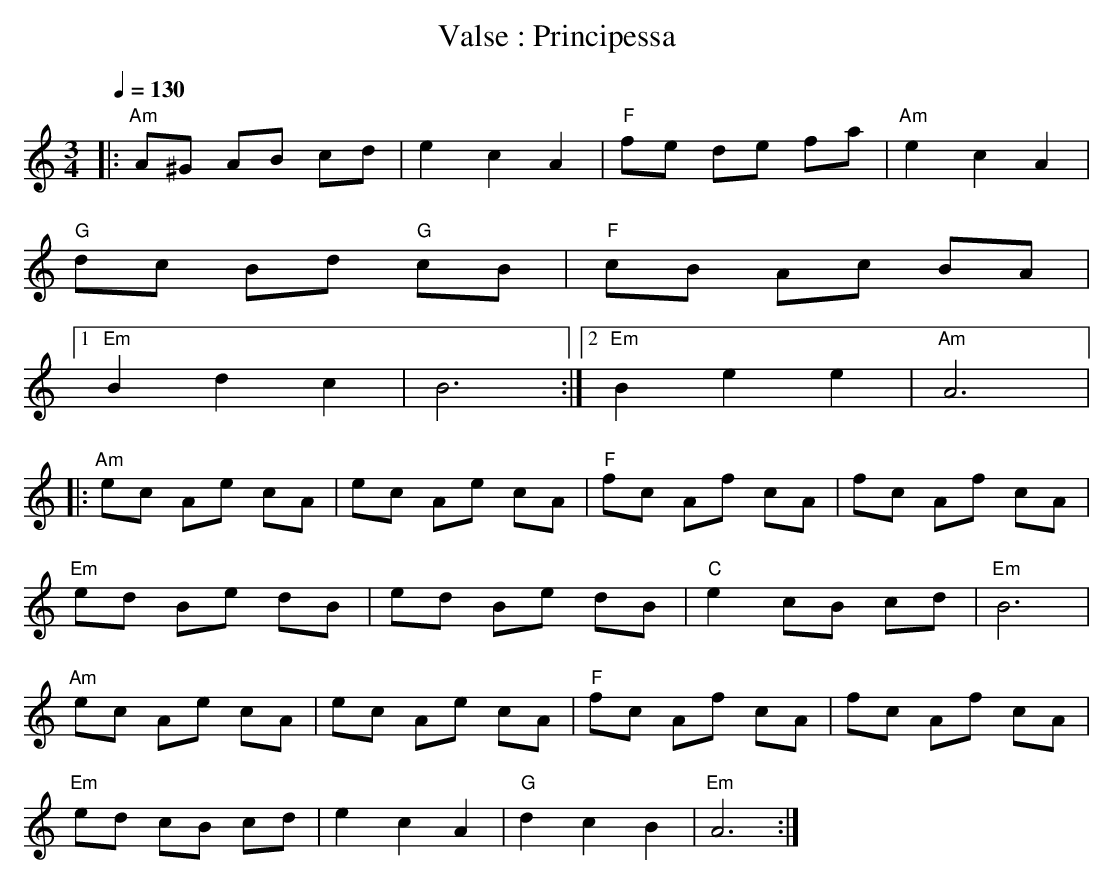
X:1
T:Valse : Principessa
M:3/4
L:1/8
Q:1/4=130
K:C
|: "Am"A^G AB cd | e2 c2 A2 | "F"fe de fa | "Am"e2 c2 A2 |
"G"dc Bd "G"cB | "F"cB Ac BA |1
"Em"B2 d2 c2 | B6 :|2 "Em"B2 e2 e2 | "Am"A6 |:
"Am"ec Ae cA | ec Ae cA | "F"fc Af cA | fc Af cA |
"Em"ed Be dB | ed Be dB | "C"e2 cB cd | "Em"B6 |
"Am"ec Ae cA | ec Ae cA | "F"fc Af cA | fc Af cA |
"Em"ed cB cd | e2 c2 A2 | "G"d2 c2 B2 | "Em"A6 :|
